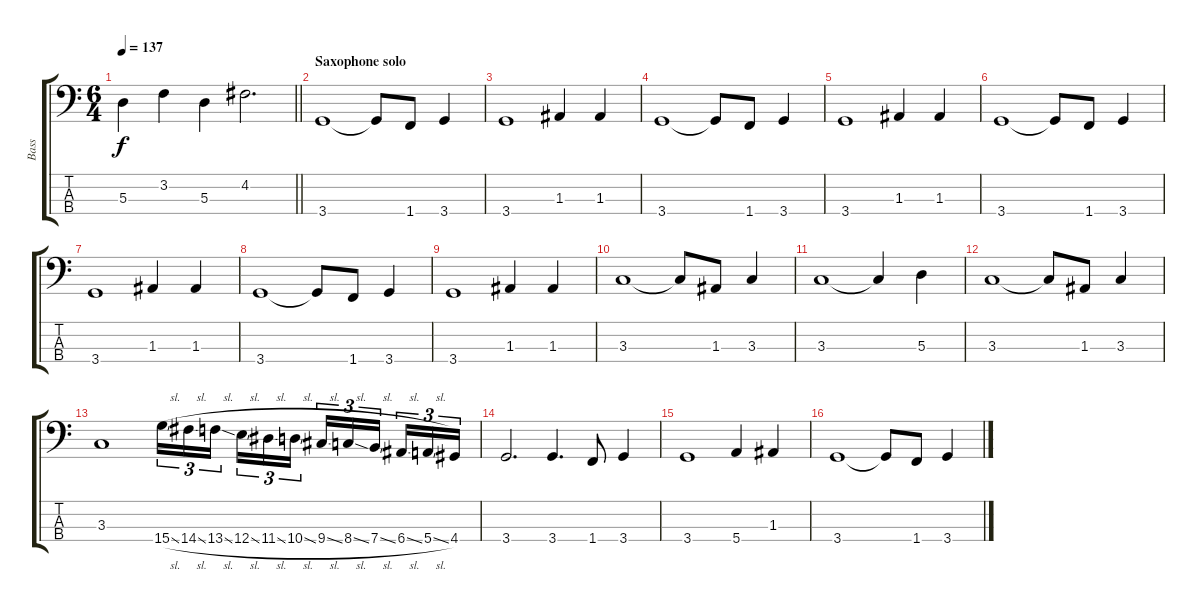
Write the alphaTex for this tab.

\track ("Bass" "Bass") {instrument electricbasspick}
\staff {score tabs}
\tuning (G2 D2 A1 E1) {hide}
\ts (6 4)
\tempo 137
\clef f4
\barLineRight lightlight
\ks c
5.3.4{dy f} 3.2.4 5.3.4 4.2.2{d} |
\section ("" "Saxophone solo")
3.4.1 3.4{t}.8 1.4.8 3.4.4 |
3.4.1 1.3.4 1.3.4 |
3.4.1 3.4{t}.8 1.4.8 3.4.4 |
3.4.1 1.3.4 1.3.4 |
3.4.1 3.4{t}.8 1.4.8 3.4.4 |
3.4.1 1.3.4 1.3.4 |
3.4.1 3.4{t}.8 1.4.8 3.4.4 |
3.4.1 1.3.4 1.3.4 |
3.3.1 3.3{t}.8 1.3.8 3.3.4 |
3.3.1 3.3{t}.4 5.3.4 |
3.3.1 3.3{t}.8 1.3.8 3.3.4 |
3.3.1 15.4{sl}.16{tu (3 2)} 14.4{sl}.16{tu (3 2)} 13.4{sl}.16{tu (3 2) beam splitsecondary} 12.4{sl}.16{tu (3 2)} 11.4{sl}.16{tu (3 2)} 10.4{sl}.16{tu (3 2) beam splitsecondary} 9.4{sl}.16{tu (3 2)} 8.4{sl}.16{tu (3 2)} 7.4{sl}.16{tu (3 2) beam splitsecondary} 6.4{sl}.16{tu (3 2)} 5.4{sl}.16{tu (3 2)} 4.4.16{tu (3 2)} |
3.4.2{d} 3.4.4{d} 1.4.8 3.4.4 |
3.4.1 5.4.4 1.3.4 |
3.4.1 3.4{t}.8 1.4.8 3.4.4
